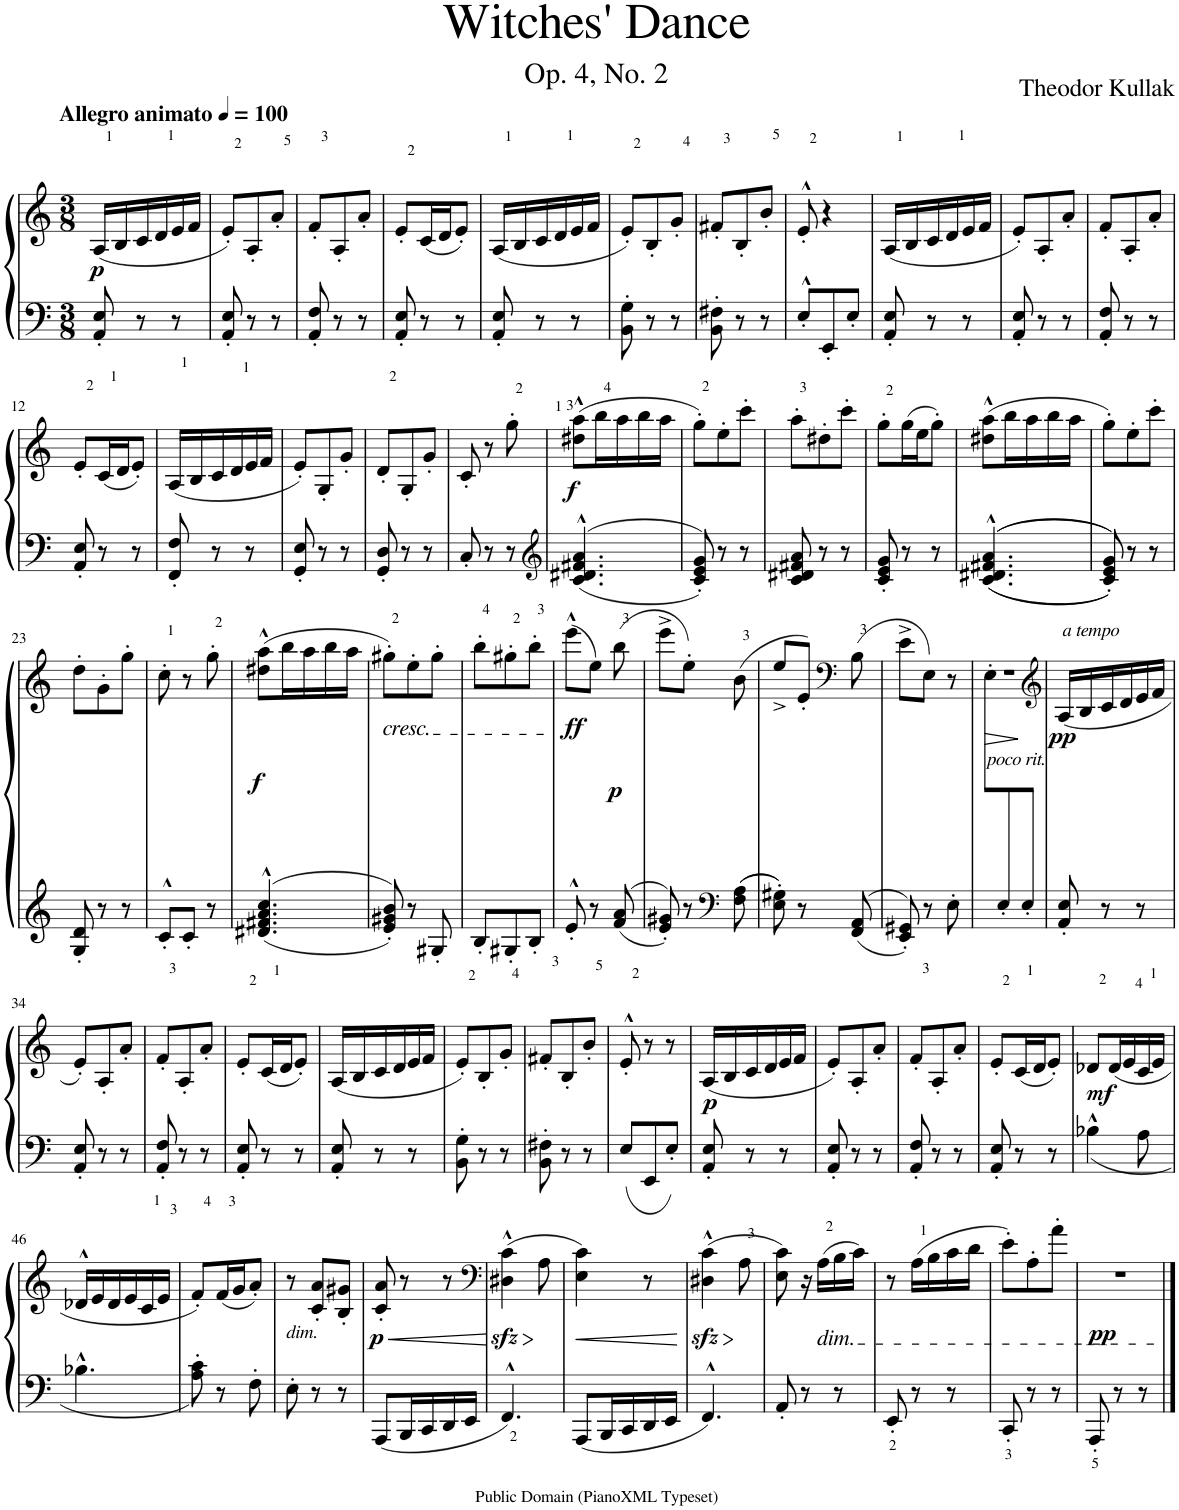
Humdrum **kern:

**kern	**kern	**dynam
*part1	*part1	*part1
*staff2	*staff1	*staff1/2
*I"Piano	*	*
*I'Pno.	*	*
*clefF4	*clefG2	*
*k[]	*k[]	*
*M3/8	*M3/8	*
*MM100	*MM100	*
=1	=1	=1
!	!LO:TX:a:B:t=Allegro animato	!
!	!	!LO:DY:a=2
8AA/' 8E/'	(16A/LL	p
.	16B/	.
8r	16c/	.
.	16d/	.
8r	16e/	.
.	16f/JJ	.
=2	=2	=2
8AA/' 8E/'	8e'/L)	.
8r	8A'/	.
8r	8a'/J	.
=3	=3	=3
8AA/' 8F/'	8f'/L	.
8r	8A'/	.
8r	8a'/J	.
=4	=4	=4
8AA/' 8E/'	8e'/L	.
8r	(16c/L	.
.	16d/J	.
8r	8e'/J)	.
=5	=5	=5
8AA/' 8E/'	(16A/LL	.
.	16B/	.
8r	16c/	.
.	16d/	.
8r	16e/	.
.	16f/JJ	.
=6	=6	=6
8BB\' 8G\'	8e'/L)	.
8r	8B'/	.
8r	8g'/J	.
=7	=7	=7
8BB\' 8F#X\'	8f#X'/L	.
8r	8B'/	.
8r	8b'/J	.
=8	=8	=8
8E'^^/L	8e'^^/	.
8EE'/	4r	.
8E'/J	.	.
=9	=9	=9
8AA/' 8E/'	(16A/LL	.
.	16B/	.
8r	16c/	.
.	16d/	.
8r	16e/	.
.	16f/JJ	.
=10	=10	=10
8AA/' 8E/'	8e'/L)	.
8r	8A'/	.
8r	8a'/J	.
=11	=11	=11
8AA/' 8F/'	8f'/L	.
8r	8A'/	.
8r	8a'/J	.
!!LO:LB:g=z
=12	=12	=12
8AA/' 8E/'	8e'/L	.
8r	(16c/L	.
.	16d/J	.
8r	8e'/J)	.
=13	=13	=13
8FF/' 8F/'	(16A/LL	.
.	16B/	.
8r	16c/	.
.	16d/	.
8r	16e/	.
.	16f/JJ	.
=14	=14	=14
8GG/' 8E/'	8e'/L)	.
8r	8G'/	.
8r	8g'/J	.
=15	=15	=15
8GG/' 8D/'	8d'/L	.
8r	8G'/	.
8r	8g'/J	.
=16	=16	=16
8C'/	8c'/	.
8r	8r	.
8r	8gg'\	.
=17	=17	=17
*clefG2	*	*
!	!	!LO:DY:b
4.c/^^ 4.d#X/^^ 4.f#X/^^ 4.a/^^	(8dd#X\^^ 8aa\^^L	f
.	16bb\L	.
.	16aa\	.
.	16bb\	.
.	16aa\JJ	.
=18	=18	=18
8c/' 8e/' 8g/'	8gg'\L)	.
8r	8ee'\	.
8r	8ccc'\J	.
=19	=19	=19
8c/ 8d#X/ 8f#X/ 8a/	8aa'\L	.
8r	8dd#X'\	.
8r	8ccc'\J	.
=20	=20	=20
8c/' 8e/' 8g/'	8gg'\L	.
8r	(16gg\L	.
.	16ee\J	.
8r	8gg'\J)	.
=21	=21	=21
4.c/^^ 4.d#X/^^ 4.f#X/^^ 4.a/^^	(8dd#X\^^ 8aa\^^L	.
.	16bb\L	.
.	16aa\	.
.	16bb\	.
.	16aa\JJ	.
=22	=22	=22
8c/' 8e/' 8g/'	8gg'\L)	.
8r	8ee'\	.
8r	8ccc'\J	.
!!LO:LB:g=z
=23	=23	=23
8G/' 8d/'	8dd'\L	.
8r	8g'\	.
8r	8gg'\J	.
=24	=24	=24
8c'^^/L	8cc'\	.
8c'/J	8r	.
8r	8gg'\	.
=25	=25	=25
!	!	!LO:DY:b
4.d#X/^^ 4.f#X/^^ 4.a/^^ 4.cc/^^	(8dd#X\^^ 8aa\^^L	f
.	16bb\L	.
.	16aa\	.
.	16bb\	.
.	16aa\JJ	.
=26	=26	=26
!	!LO:TX:b:i:t=cresc.	!
8e/' 8g#X/' 8b/'	8gg#X'\L)	.
8r	8ee'\	.
8G#X'/	8gg#'\J	.
=27	=27	=27
8B'/L	8bb'\L	.
8G#X'/	8gg#X'\	.
8B'/J	8bb'\J	.
=28	=28	=28
!	!	!LO:DY:b
8e'^^/	(8eee^^\L	ff
8r	8ee\J)	.
!	!	!LO:DY:b
8f/ 8a/	(8bb\	p
=29	=29	=29
8e/' 8g#X/'	8eee^\L	.
8r	8ee'\J)	.
*clefF4	*	*
8F\ 8A\	(8b\	.
=30	=30	=30
8E\' 8G#X\'	8ee^/L	.
8r	8e'/J)	.
*	*clefF4	*
8FF/ 8AA/	(8B\	.
=31	=31	=31
8EE/' 8GG#X/'	8e^\L	.
8r	8E\J)	.
8E'\	8r	.
=32	=32	=32
!LO:TX:a:i:t=poco rit.	!	!
!	!	!LO:HP:b
*	*^	*
8ryy	4.r	8E'\L	>
8E'/	.	4ryy	.
8E'/J	.	.	.
*	*v	*v	*
.	.	]
=33	=33	=33
*	*clefG2	*
!	!LO:TX:a:i:t=a tempo	!
!	!	!LO:DY:b
8AA/' 8E/'	(16A/LL	pp
.	16B/	.
8r	16c/	.
.	16d/	.
8r	16e/	.
.	16f/JJ	.
!!LO:LB:g=z
=34	=34	=34
8AA/' 8E/'	8e'/L)	.
8r	8A'/	.
8r	8a'/J	.
=35	=35	=35
8AA/' 8F/'	8f'/L	.
8r	8A'/	.
8r	8a'/J	.
=36	=36	=36
8AA/' 8E/'	8e'/L	.
8r	(16c/L	.
.	16d/J	.
8r	8e'/J)	.
=37	=37	=37
8AA/' 8E/'	(16A/LL	.
.	16B/	.
8r	16c/	.
.	16d/	.
8r	16e/	.
.	16f/JJ	.
=38	=38	=38
8BB\' 8G\'	8e'/L)	.
8r	8B'/	.
8r	8g'/J	.
=39	=39	=39
8BB\' 8F#X\'	8f#X'/L	.
8r	8B'/	.
8r	8b'/J	.
=40	=40	=40
8E/L	8e'^^/	.
8EE/	8r	.
8E'/J	8r	.
=41	=41	=41
!	!	!LO:DY:b
8AA/' 8E/'	(16A/LL	p
.	16B/	.
8r	16c/	.
.	16d/	.
8r	16e/	.
.	16f/JJ	.
=42	=42	=42
8AA/' 8E/'	8e'/L)	.
8r	8A'/	.
8r	8a'/J	.
=43	=43	=43
8AA/' 8F/'	8f'/L	.
8r	8A'/	.
8r	8a'/J	.
=44	=44	=44
8AA/' 8E/'	8e'/L	.
8r	(16c/L	.
.	16d/J	.
8r	8e'/J)	.
=45	=45	=45
!	!	!LO:DY:b
4B-X^^\	8d-X/L	mf
.	(16d-/L	.
.	16e/	.
8A\	16c/	.
.	16e/JJ	.
!!LO:LB:g=z
=46	=46	=46
4.B-X^^\	16d-X^^/LL	.
.	16e/	.
.	16d-/	.
.	16e/	.
.	16c/	.
.	16e/JJ	.
=47	=47	=47
8A\' 8c\'	8f'/L)	.
8r	(16f/L	.
.	16g/J	.
8F'\	8a'/J)	.
=48	=48	=48
!LO:TX:a:i:t=dim.	!	!
8E'\	8r	.
8r	8c/' 8a/'L	.
8r	8B/' 8g#X/'J	.
=49	=49	=49
!	!	!LO:HP:b
!	!	!LO:DY:n=1:b
8AAA/L	8c/' 8a/'	< p
16BBB/L	8r	.
16CC/	.	.
16DD/	8r	.
16EE/JJ	.	.
.	.	[
=50	=50	=50
*	*clefF4	*
!	!	!LO:HP:b
4.FF^^/	(4D#X\zz<^^ 4c\zz<^^	>
.	8A\	.
.	.	]
=51	=51	=51
!	!	!LO:HP:b
8AAA/L	4E\ 4c\)	<
16BBB/L	.	.
16CC/	.	.
16DD/	8r	.
16EE/JJ	.	.
.	.	[
=52	=52	=52
!	!	!LO:HP:b
4.FF^^/	(4D#X\zz<^^ 4c\zz<^^	>
.	8A\	.
.	.	]
=53	=53	=53
8AA'/	8E\ 8c\)	.
8r	16r	.
!	!LO:TX:b:i:t=dim.	!
.	(16A\LL	.
8r	16B\	.
.	16c\JJ)	.
=54	=54	=54
8EE'/	8r	.
8r	(16A\LL	.
.	16B\	.
8r	16c\	.
.	16d\JJ	.
=55	=55	=55
8CC'/	8e'\L)	.
8r	8A'\	.
8r	8a'\J	.
=56	=56	=56
!	!	!LO:DY:b
8AAA'/	4.r	pp
8r	.	.
8r	.	.
==	==	==
*-	*-	*-
